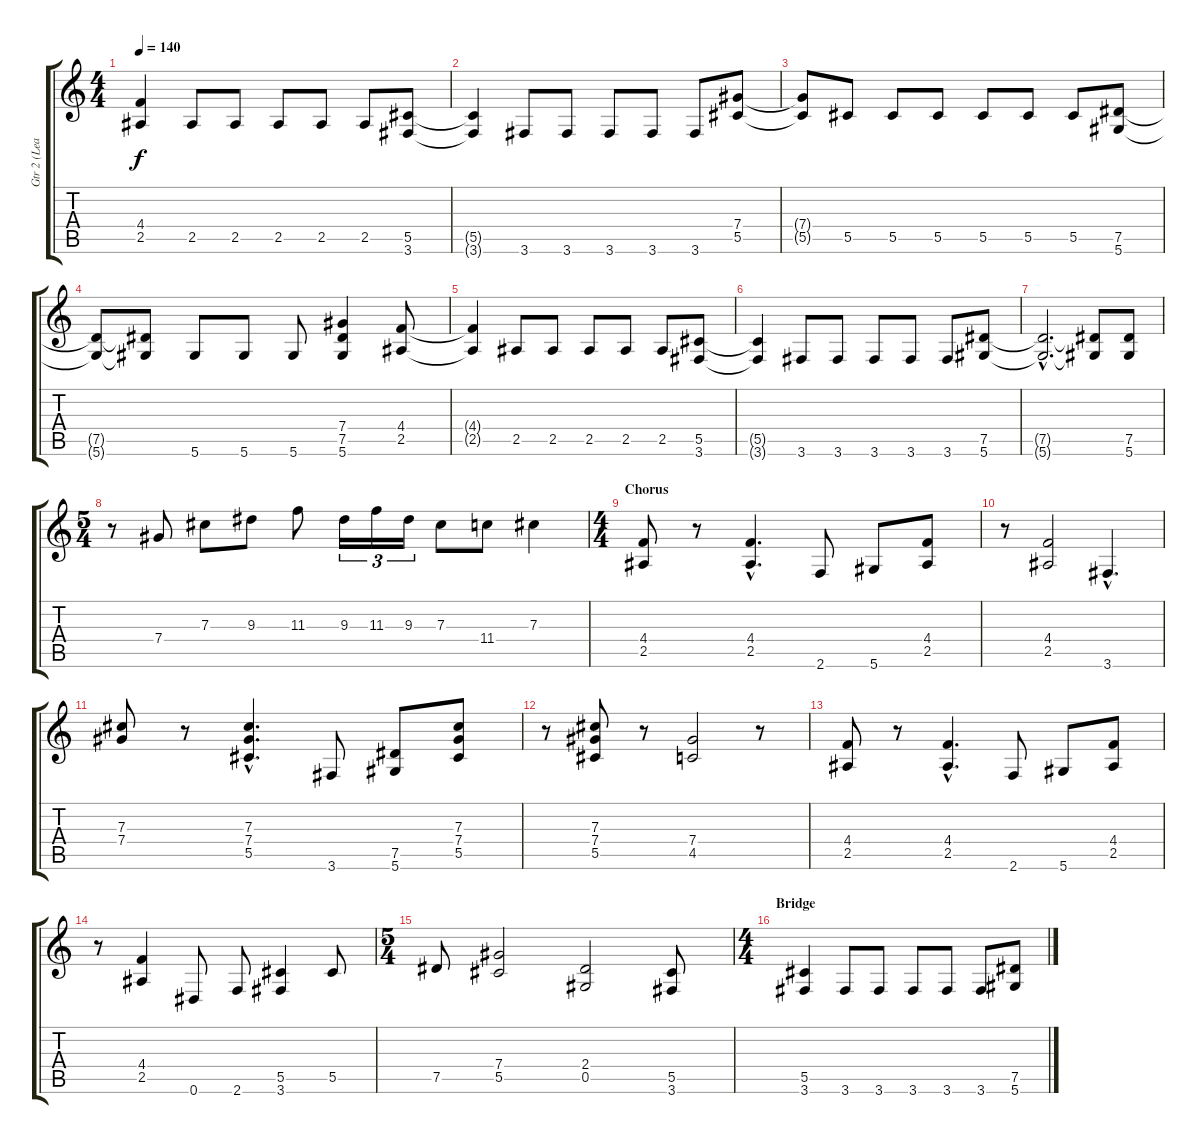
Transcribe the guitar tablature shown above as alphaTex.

\track ("Gtr 2 (Lead)" "Gtr 2 (Lea") {instrument distortionguitar}
\staff {score tabs}
\tuning (Eb4 Bb3 Gb3 Db3 Ab2 Eb2) {hide}
\ts (4 4)
\tempo 140
\clef g2
\ks c
(4.4 2.5).4{dy f} 2.5.8 2.5.8 2.5.8 2.5.8 2.5.8 (5.5 3.6).8 |
(5.5{t} 3.6{t}).4 3.6.8 3.6.8 3.6.8 3.6.8 3.6.8 (7.4 5.5).8 |
(7.4{t} 5.5{t}).8 5.5.8 5.5.8 5.5.8 5.5.8 5.5.8 5.5.8 (7.5 5.6).8 |
(7.5{t} 5.6{t}).8 (7.5{t} 5.6{t}).8 5.6.8 5.6.8 5.6.8 (7.4 7.5 5.6).4 (4.4 2.5).8 |
(4.4{t} 2.5{t}).4 2.5.8 2.5.8 2.5.8 2.5.8 2.5.8 (5.5 3.6).8 |
(5.5{t} 3.6{t}).4 3.6.8 3.6.8 3.6.8 3.6.8 3.6.8 (7.5 5.6).8 |
(7.5{hac t} 5.6{hac t}).2{d} (7.5{t} 5.6{t}).8 (7.5 5.6).8 |
\ts (5 4)
r.8 7.4.8 7.3.8 9.3.8 11.3.8 9.3.16{tu (3 2)} 11.3.16{tu (3 2)} 9.3.16{tu (3 2)} 7.3.8 11.4.8 7.3.4 |
\ts (4 4)
\section ("" "Chorus")
(4.4 2.5).8 r.8 (4.4{hac} 2.5{hac}).4{d} 2.6.8 5.6.8 (4.4 2.5).8 |
r.8 (4.4 2.5).2 3.6{hac}.4{d} |
(7.3 7.4).8 r.8 (7.3{hac} 7.4{hac} 5.5{hac}).4{d} 3.6.8 (7.5 5.6).8 (7.3 7.4 5.5).8 |
r.8 (7.3 7.4 5.5).8 r.8 (7.4 4.5).2 r.8 |
(4.4 2.5).8 r.8 (4.4{hac} 2.5{hac}).4{d} 2.6.8 5.6.8 (4.4 2.5).8 |
r.8 (4.4 2.5).4 0.6.8 2.6.8 (5.5 3.6).4 5.5.8 |
\ts (5 4)
7.5.8 (7.4 5.5).2 (2.4 0.5).2 (5.5 3.6).8 |
\ts (4 4)
\section ("" "Bridge")
(5.5 3.6).4 3.6.8 3.6.8 3.6.8 3.6.8 3.6.8 (7.5 5.6).8
